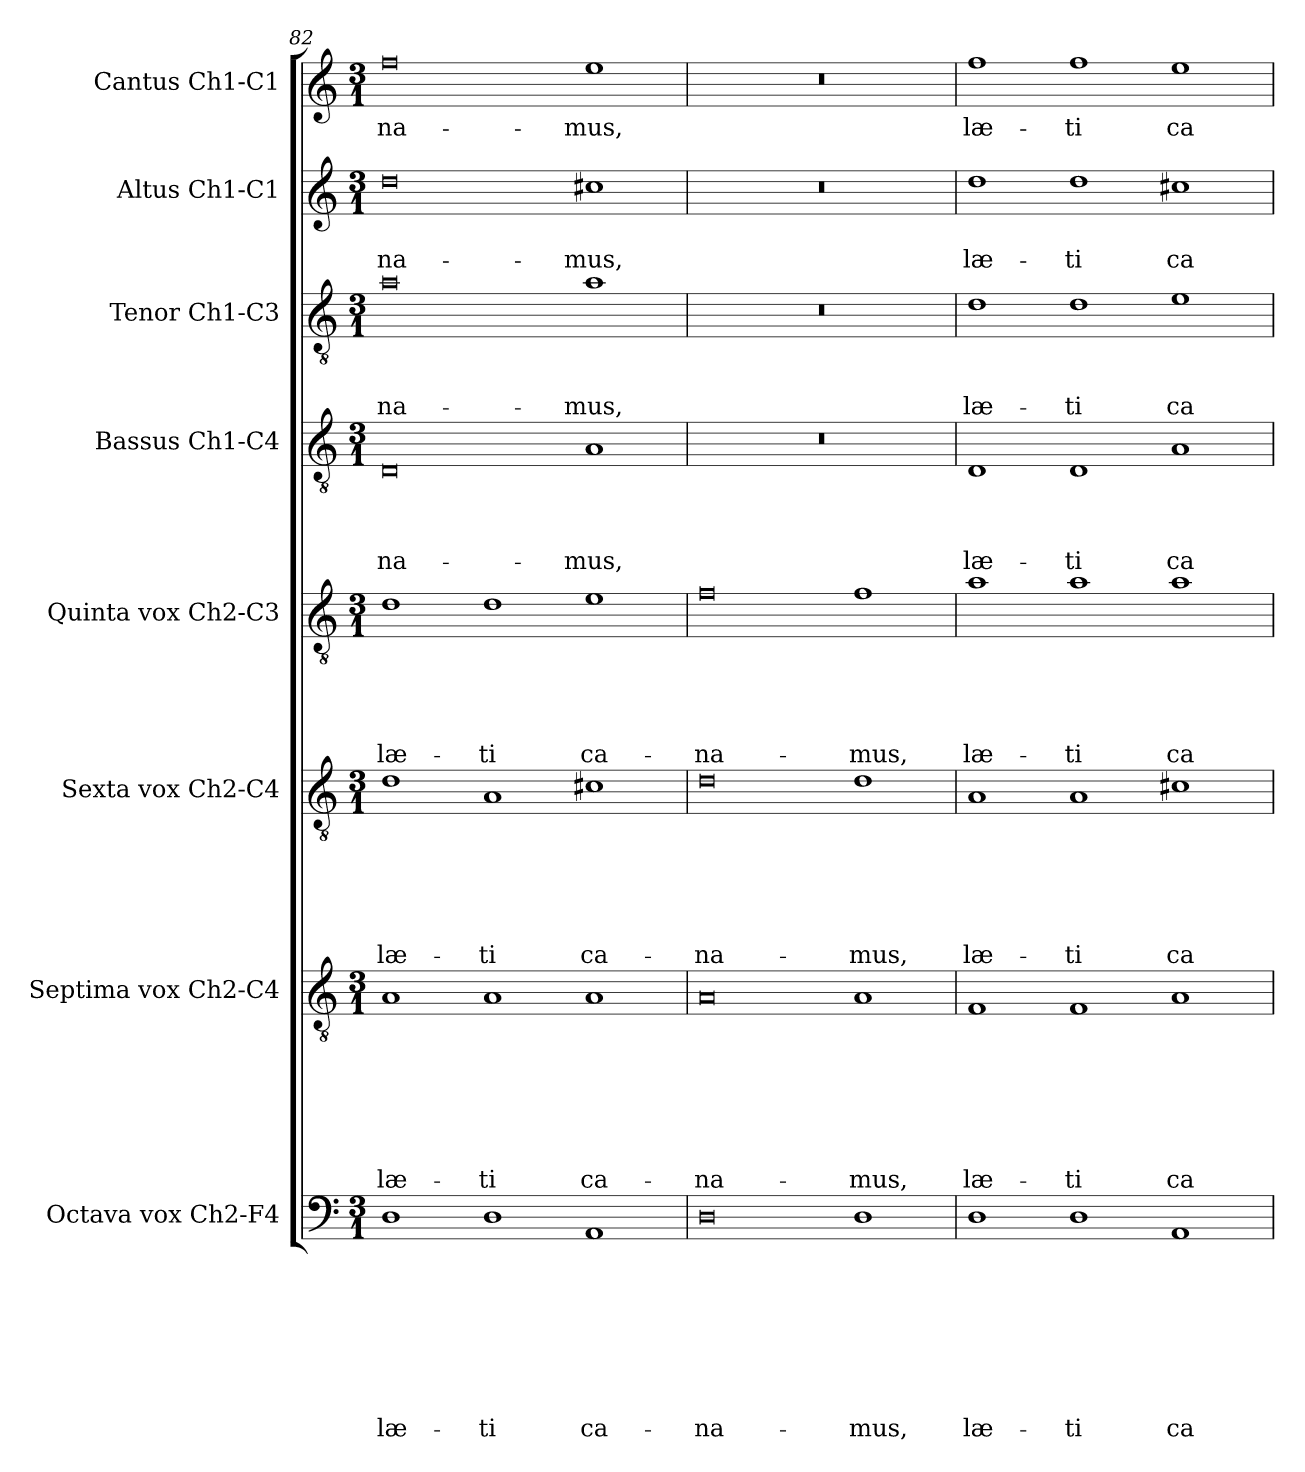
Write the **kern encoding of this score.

**kern	**text	**text	**text	**text	**text	**text	**text	**text	**kern	**text	**text	**text	**text	**text	**text	**text	**kern	**text	**text	**text	**text	**text	**text	**kern	**text	**text	**text	**text	**text	**kern	**text	**text	**text	**text	**kern	**text	**text	**text	**kern	**text	**text	**kern	**text
*part8	*part8	*part8	*part8	*part8	*part8	*part8	*part8	*part8	*part7	*part7	*part7	*part7	*part7	*part7	*part7	*part7	*part6	*part6	*part6	*part6	*part6	*part6	*part6	*part5	*part5	*part5	*part5	*part5	*part5	*part4	*part4	*part4	*part4	*part4	*part3	*part3	*part3	*part3	*part2	*part2	*part2	*part1	*part1
*staff8	*staff8	*staff8	*staff8	*staff8	*staff8	*staff8	*staff8	*staff8	*staff7	*staff7	*staff7	*staff7	*staff7	*staff7	*staff7	*staff7	*staff6	*staff6	*staff6	*staff6	*staff6	*staff6	*staff6	*staff5	*staff5	*staff5	*staff5	*staff5	*staff5	*staff4	*staff4	*staff4	*staff4	*staff4	*staff3	*staff3	*staff3	*staff3	*staff2	*staff2	*staff2	*staff1	*staff1
*I"Octava vox Ch2-F4	*	*	*	*	*	*	*	*	*I"Septima vox Ch2-C4	*	*	*	*	*	*	*	*I"Sexta vox Ch2-C4	*	*	*	*	*	*	*I"Quinta vox Ch2-C3	*	*	*	*	*	*I"Bassus Ch1-C4	*	*	*	*	*I"Tenor Ch1-C3	*	*	*	*I"Altus Ch1-C1	*	*	*I"Cantus Ch1-C1	*
*	*	*	*	*	*	*	*	*	*	*	*	*	*	*	*	*	*	*	*	*	*	*	*	*	*	*	*	*	*	*I'B1	*	*	*	*	*I'T1	*	*	*	*I'A1	*	*	*I'C1	*
*clefF4	*	*	*	*	*	*	*	*	*clefGv2	*	*	*	*	*	*	*	*clefGv2	*	*	*	*	*	*	*clefGv2	*	*	*	*	*	*clefGv2	*	*	*	*	*clefGv2	*	*	*	*clefG2	*	*	*clefG2	*
*k[]	*	*	*	*	*	*	*	*	*k[]	*	*	*	*	*	*	*	*k[]	*	*	*	*	*	*	*k[]	*	*	*	*	*	*k[]	*	*	*	*	*k[]	*	*	*	*k[]	*	*	*k[]	*
*C:	*	*	*	*	*	*	*	*	*C:	*	*	*	*	*	*	*	*C:	*	*	*	*	*	*	*C:	*	*	*	*	*	*C:	*	*	*	*	*C:	*	*	*	*C:	*	*	*C:	*
*M3/1	*	*	*	*	*	*	*	*	*M3/1	*	*	*	*	*	*	*	*M3/1	*	*	*	*	*	*	*M3/1	*	*	*	*	*	*M3/1	*	*	*	*	*M3/1	*	*	*	*M3/1	*	*	*M3/1	*
=82	=82	=82	=82	=82	=82	=82	=82	=82	=82	=82	=82	=82	=82	=82	=82	=82	=82	=82	=82	=82	=82	=82	=82	=82	=82	=82	=82	=82	=82	=82	=82	=82	=82	=82	=82	=82	=82	=82	=82	=82	=82	=82	=82
!	!	!	!	!	!	!	!	!LO:LY:b	!	!	!	!	!	!	!	!LO:LY:b	!	!	!	!	!	!	!LO:LY:b	!	!	!	!	!	!LO:LY:b	!	!	!	!	!LO:LY:b	!	!	!	!LO:LY:b	!	!	!LO:LY:b	!	!LO:LY:b
1D	.	.	.	.	.	.	.	læ-	1A	.	.	.	.	.	.	læ-	1d	.	.	.	.	.	læ-	1d	.	.	.	.	læ-	0D	.	.	.	-na-	0a	.	.	-na-	0dd	.	-na-	0ff	-na-
!	!	!	!	!	!	!	!	!LO:LY:b	!	!	!	!	!	!	!	!LO:LY:b	!	!	!	!	!	!	!LO:LY:b	!	!	!	!	!	!LO:LY:b	!	!	!	!	!	!	!	!	!	!	!	!	!	!
1D	.	.	.	.	.	.	.	-ti	1A	.	.	.	.	.	.	-ti	1A	.	.	.	.	.	-ti	1d	.	.	.	.	-ti	.	.	.	.	.	.	.	.	.	.	.	.	.	.
!	!	!	!	!	!	!	!	!LO:LY:b	!	!	!	!	!	!	!	!LO:LY:b	!	!	!	!	!	!	!LO:LY:b	!	!	!	!	!	!LO:LY:b	!	!	!	!	!LO:LY:b	!	!	!	!LO:LY:b	!	!	!LO:LY:b	!	!LO:LY:b
1AA	.	.	.	.	.	.	.	ca-	1A	.	.	.	.	.	.	ca-	1c#X	.	.	.	.	.	ca-	1e	.	.	.	.	ca-	1A	.	.	.	-mus,	1a	.	.	-mus,	1cc#X	.	-mus,	1ee	-mus,
=83	=83	=83	=83	=83	=83	=83	=83	=83	=83	=83	=83	=83	=83	=83	=83	=83	=83	=83	=83	=83	=83	=83	=83	=83	=83	=83	=83	=83	=83	=83	=83	=83	=83	=83	=83	=83	=83	=83	=83	=83	=83	=83	=83
!	!	!	!	!	!	!	!	!LO:LY:b	!	!	!	!	!	!	!	!LO:LY:b	!	!	!	!	!	!	!LO:LY:b	!	!	!	!	!	!LO:LY:b	!	!	!	!	!	!	!	!	!	!	!	!	!	!
0D	.	.	.	.	.	.	.	-na-	0A	.	.	.	.	.	.	-na-	0d	.	.	.	.	.	-na-	0f	.	.	.	.	-na-	0.r	.	.	.	.	0.r	.	.	.	0.r	.	.	0.r	.
!	!	!	!	!	!	!	!	!LO:LY:b	!	!	!	!	!	!	!	!LO:LY:b	!	!	!	!	!	!	!LO:LY:b	!	!	!	!	!	!LO:LY:b	!	!	!	!	!	!	!	!	!	!	!	!	!	!
1D	.	.	.	.	.	.	.	-mus,	1A	.	.	.	.	.	.	-mus,	1d	.	.	.	.	.	-mus,	1f	.	.	.	.	-mus,	.	.	.	.	.	.	.	.	.	.	.	.	.	.
=84	=84	=84	=84	=84	=84	=84	=84	=84	=84	=84	=84	=84	=84	=84	=84	=84	=84	=84	=84	=84	=84	=84	=84	=84	=84	=84	=84	=84	=84	=84	=84	=84	=84	=84	=84	=84	=84	=84	=84	=84	=84	=84	=84
!	!	!	!	!	!	!	!	!LO:LY:b	!	!	!	!	!	!	!	!LO:LY:b	!	!	!	!	!	!	!LO:LY:b	!	!	!	!	!	!LO:LY:b	!	!	!	!	!LO:LY:b	!	!	!	!LO:LY:b	!	!	!LO:LY:b	!	!LO:LY:b
1D	.	.	.	.	.	.	.	læ-	1F	.	.	.	.	.	.	læ-	1A	.	.	.	.	.	læ-	1a	.	.	.	.	læ-	1D	.	.	.	læ-	1d	.	.	læ-	1dd	.	læ-	1ff	læ-
!	!	!	!	!	!	!	!	!LO:LY:b	!	!	!	!	!	!	!	!LO:LY:b	!	!	!	!	!	!	!LO:LY:b	!	!	!	!	!	!LO:LY:b	!	!	!	!	!LO:LY:b	!	!	!	!LO:LY:b	!	!	!LO:LY:b	!	!LO:LY:b
1D	.	.	.	.	.	.	.	-ti	1F	.	.	.	.	.	.	-ti	1A	.	.	.	.	.	-ti	1a	.	.	.	.	-ti	1D	.	.	.	-ti	1d	.	.	-ti	1dd	.	-ti	1ff	-ti
!	!	!	!	!	!	!	!	!LO:LY:b	!	!	!	!	!	!	!	!LO:LY:b	!	!	!	!	!	!	!LO:LY:b	!	!	!	!	!	!LO:LY:b	!	!	!	!	!LO:LY:b	!	!	!	!LO:LY:b	!	!	!LO:LY:b	!	!LO:LY:b
1AA	.	.	.	.	.	.	.	ca-	1A	.	.	.	.	.	.	ca-	1c#X	.	.	.	.	.	ca-	1a	.	.	.	.	ca-	1A	.	.	.	ca-	1e	.	.	ca-	1cc#X	.	ca-	1ee	ca-
=	=	=	=	=	=	=	=	=	=	=	=	=	=	=	=	=	=	=	=	=	=	=	=	=	=	=	=	=	=	=	=	=	=	=	=	=	=	=	=	=	=	=	=
*-	*-	*-	*-	*-	*-	*-	*-	*-	*-	*-	*-	*-	*-	*-	*-	*-	*-	*-	*-	*-	*-	*-	*-	*-	*-	*-	*-	*-	*-	*-	*-	*-	*-	*-	*-	*-	*-	*-	*-	*-	*-	*-	*-
